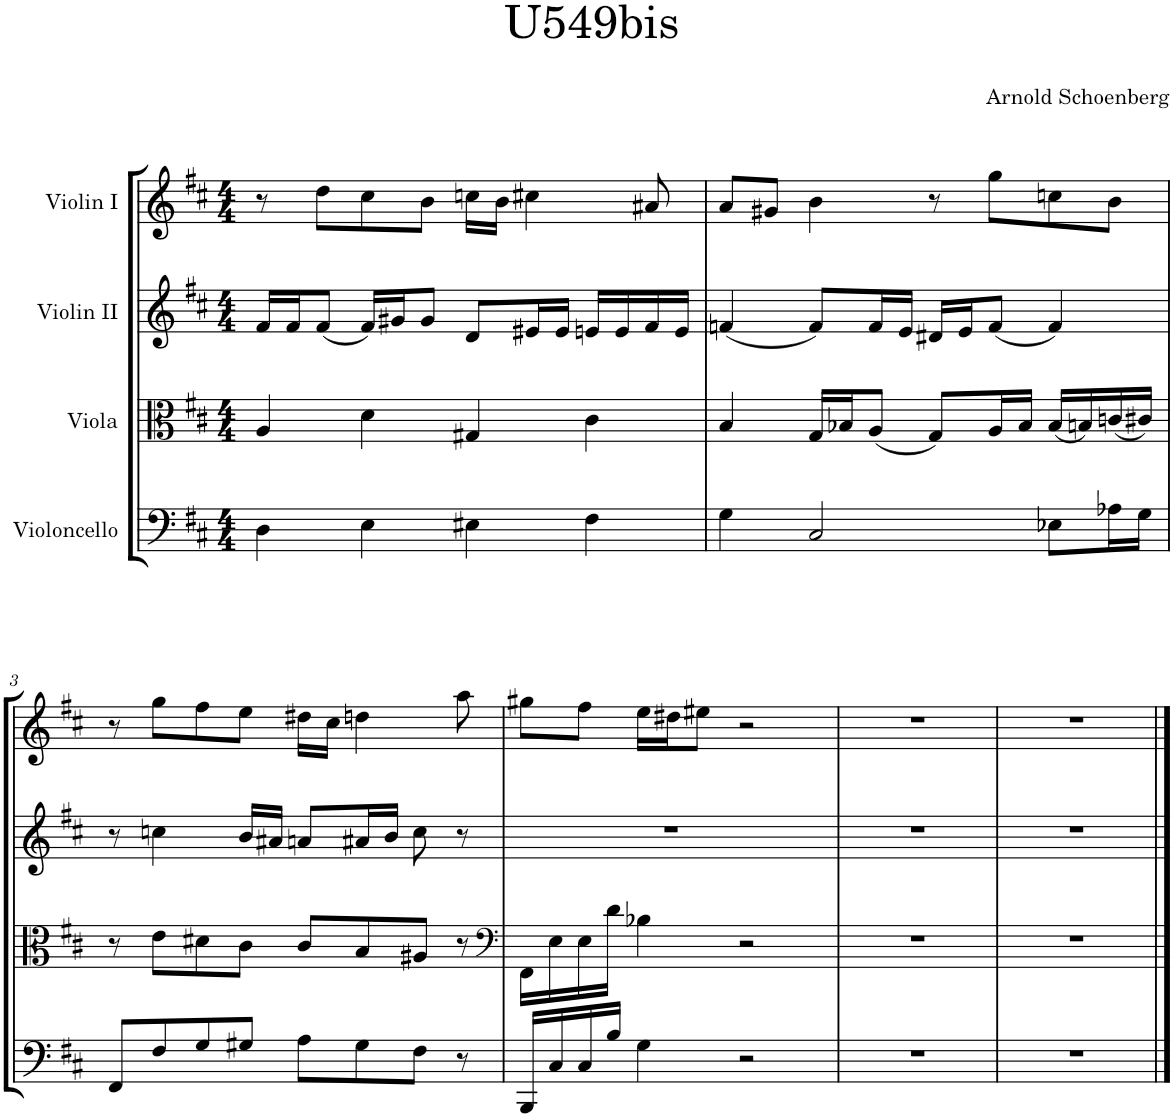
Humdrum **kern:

**kern	**kern	**kern	**kern
*part4	*part3	*part2	*part1
*staff4	*staff3	*staff2	*staff1
*I"Violoncello	*I"Viola	*I"Violin II	*I"Violin I
*I'Vc	*I'Vla	*I'Vln	*I'Vln
*clefF4	*clefC3	*clefG2	*clefG2
*k[f#c#]	*k[f#c#]	*k[f#c#]	*k[f#c#]
*M4/4	*M4/4	*M4/4	*M4/4
=1	=1	=1	=1
4D\	4A/	16f#/LL	8r
.	.	16f#/J	.
.	.	(8f#/J	8dd\L
4E\	4d\	16f#/LL)	8cc#\
.	.	16g#X/J	.
.	.	8g#/J	8b\J
4E#X\	4G#X/	8d/L	16ccn\LL
.	.	.	16b\JJ
.	.	16e#X/L	4cc#X\
.	.	16e#/JJ	.
4F#\	4c#\	16en/LL	.
.	.	16e/	.
.	.	16f#/	8a#X/
.	.	16e/JJ	.
=2	=2	=2	=2
4G\	4B/	(4fn/	8a/L
.	.	.	8g#X/J
2C#/	16G/LL	8f/L)	4b\
.	16B-X/J	.	.
.	(8A/J	16f/L	.
.	.	16e/JJ	.
.	8G/L)	16d#X/LL	8r
.	.	16e/J	.
.	16A/L	(8f/J	8gg\L
.	16B-/JJ	.	.
8E-X\L	(16B-/LL	4f/)	8ccn\
.	16Bn/)	.	.
16A-X\L	(16cn/	.	8b\J
16G\JJ	16c#X/JJ)	.	.
!!LO:LB:g=z
=3	=3	=3	=3
8FF#/L	8r	8r	8r
8F#/	8e\L	4ccn\	8gg\L
8G/	8d#X\	.	8ff#\
8G#X/J	8c#\J	16b/LL	8ee\J
.	.	16a#X/JJ	.
8A\L	8c#/L	8an/L	16dd#X\LL
.	.	.	16cc#\JJ
8G#\	8B/	16a#X/L	4ddn\
.	.	16b/JJ	.
8F#\J	8A#X/J	8cc\	.
8r	8r	8r	8aa\
=4	=4	=4	=4
*	*clefF4	*	*
16BBB/LL	16FF#\LL	1r	8gg#X\L
16C#/	16E\	.	.
16C#/	16E\	.	8ff#\J
16B/JJ	16d\JJ	.	.
4G\	4B-X\	.	16ee\LL
.	.	.	16dd#X\J
.	.	.	8ee#X\J
2r	2r	.	2r
=5	=5	=5	=5
1r	1r	1r	1r
=6	=6	=6	=6
1r	1r	1r	1r
==	==	==	==
*-	*-	*-	*-
